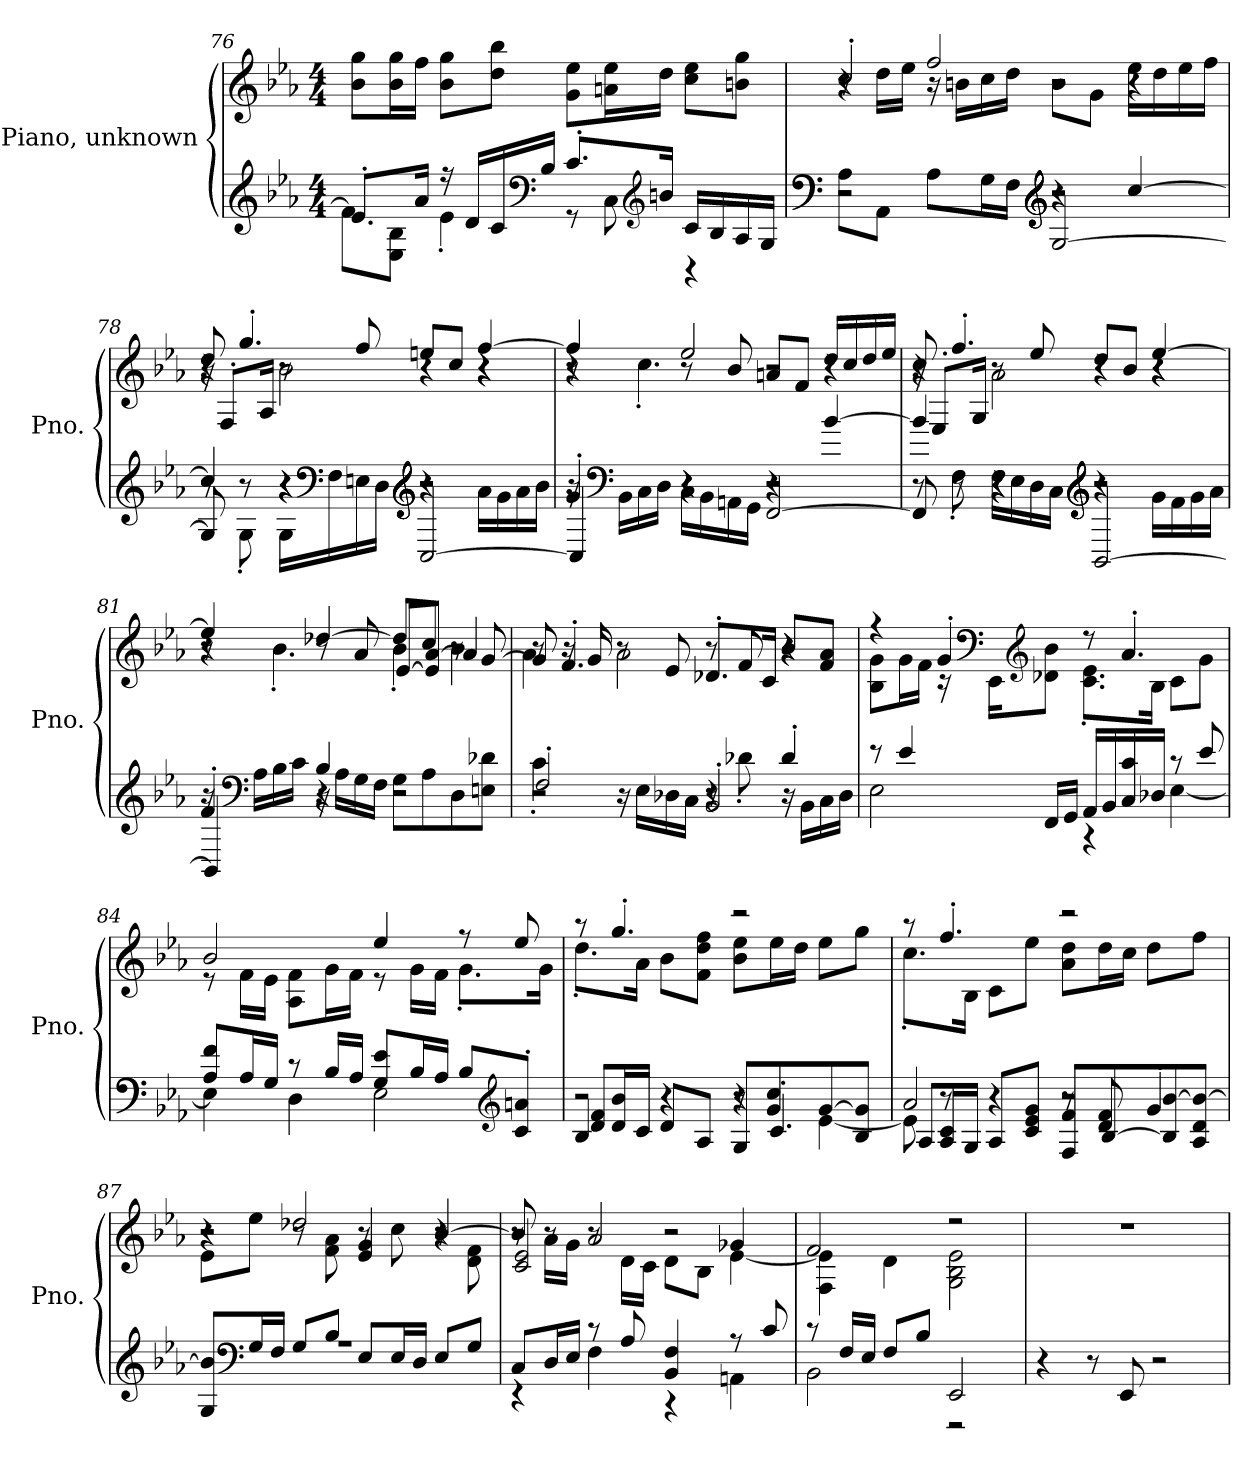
**kern	**kern
*part1	*part1
*staff2	*staff1
*I"Piano, unknown	*
*I'Pno.	*
*clefG2	*clefG2
*k[b-e-a-]	*k[b-e-a-]
*M4/4	*M4/4
=76	=76
*^	*
8.e-'/L	8f\L]	8b-\ 8gg\L
.	8E-\ 8B-\J	16b-\ 16gg\L
16a-/Jk	.	16ff\JJ
16r	4e-'\	8b-\ 8gg\L
16d/LL	.	.
16c/	.	8dd\ 8bb-\J
*clefF4	*	*
16B-/JJ	.	.
8.c'/L	8r	8g\ 8ee-\L
.	8C\	16an\ 16ee-\L
*clefG2	*	*
16bn/Jk	.	16dd\JJ
16c/LL	4r	8cc\ 8ee-\L
16B-/	.	.
16A-/	.	8bn\ 8gg\J
16G/JJ	.	.
*v	*v	*
!!LO:LB:g=z
=77	=77
*clefF4	*
*^	*^
*	*^	*	*^
2r	8A-\L	2r	4r	8r	2cc'/
.	8AA-\J	.	.	16dd\LL	.
.	.	.	.	16ee-\JJ	.
.	8A-\L	.	2ff/	16r	.
.	.	.	.	16bn\LL	.
.	16G\L	.	.	16cc\	.
.	16F\JJ	.	.	16dd\JJ	.
*clefG2	*	*	*	*	*
4r	2r	[2G/	.	8b\L	2r
.	.	.	.	8g\J	.
[4cc/	.	.	4r	16ee-\LL	.
.	.	.	.	16dd\	.
.	.	.	.	16ee-\	.
.	.	.	.	16ff\JJ	.
=78	=78	=78	=78	=78	=78
4cc/]	8r	8G/]	8dd/	4r	16r
.	.	.	.	.	8F'/L
.	8G'\	8r	4.gg'/	.	.
.	.	.	.	.	16A-/Jk
4r	16G\LL	4r	.	2b-\	8r
*clefF4	*	*	*	*	*
.	16F\	.	.	.	.
.	16En\	.	.	.	8ff/
.	16D\JJ	.	.	.	.
*clefG2	*	*	*	*	*
2r	4r	[2C/	4r	.	8een/L
.	.	.	.	.	8cc/J
.	16a-\LL	.	[4ff/	4r	4r
.	16g\	.	.	.	.
.	16a-\	.	.	.	.
.	16b-\JJ	.	.	.	.
!!LO:LB:g=z	!!	!!
=79	=79	=79	=79	=79	=79
4g'/	16r	4C/]	4ff/]	8r	4r
*clefF4	*	*	*	*	*
.	16BB-\LL	.	.	.	.
.	16C\	.	.	4.cc'\	.
.	16D\JJ	.	.	.	.
4r	16C\LL	4r	2ee-/	.	8r
.	16BB-\	.	.	.	.
.	16AAn\	.	.	.	8b-/
.	16GG\JJ	.	.	.	.
4r	2r	[2FF/	.	2r	8an/L
.	.	.	.	.	8f/J
[4b-/	.	.	4r	.	16dd/LL
.	.	.	.	.	16cc/
.	.	.	.	.	16dd/
.	.	.	.	.	16ee-/JJ
=80	=80	=80	=80	=80	=80
4b-/]	8r	8FF/]	8cc/	4r	16r
.	.	.	.	.	8E-'/L
.	8F'\	8r	4.ff'/	.	.
.	.	.	.	.	16G/Jk
4r	16F\LL	4r	.	2a-\	8r
.	16E-\	.	.	.	.
.	16D\	.	.	.	8ee-/
.	16C\JJ	.	.	.	.
*clefG2	*	*	*	*	*
2r	4r	[2BB-/	4r	.	8dd/L
.	.	.	.	.	8b-/J
.	16g\LL	.	[4ee-/	4r	4r
.	16f\	.	.	.	.
.	16g\	.	.	.	.
.	16a-\JJ	.	.	.	.
!!LO:LB:g=z	!!	!!
=81	=81	=81	=81	=81	=81
4f'/	16r	4BB-/]	4ee-/]	8r	4r
*clefF4	*	*	*	*	*
.	16A-\LL	.	.	.	.
.	16B-\	.	.	4.b-'\	.
.	16c\JJ	.	.	.	.
4B-/	16r	4r	[4dd-X/	.	8r
.	16A-\LL	.	.	.	.
.	16G\	.	.	.	8a-/
.	16F\JJ	.	.	.	.
2r	8G\L	2r	8dd-/L]	4b-'\	[8e-/L
.	8A-\	.	8cc/J	.	8e-/] [8a-/J
.	8D\	.	8r	4b-\	4a-/]
.	8En\ 8d-X\J	.	[8g/	.	.
=82	=82	=82	=82	=82	=82
2r	4c'\	2F'/	8g/]	4a-\	8r
.	.	.	4.f'/	.	16r
.	.	.	.	.	16g/
.	16r	.	.	2a-\	8r
.	16E-\LL	.	.	.	.
.	16D-X\	.	.	.	8e-/
.	16C\JJ	.	.	.	.
4r	8r	2BB-'/	8r	.	8.d-X'/L
.	8d-X'\	.	8f/	.	.
.	.	.	.	.	16c/Jk
4d-'/	16r	.	4r	4r	8b-/L
.	16BB-\LL	.	.	.	.
.	16C\	.	.	.	8f/ 8a-/J
.	16D-\JJ	.	.	.	.
*	*v	*v	*	*	*
*	*	*	*v	*v
!!LO:PB:g=z
=83	=83	=83	=83
8r	2E-\	4r	8B-\ 8g\L
4e-/	.	.	16g\L
.	.	.	16f\JJ
.	.	4g'/	16r
*	*	*clefF4	*
.	.	.	16EE-\KL
*	*	*clefG2	*
16FF/LL	.	.	8d-X\ 8b-\J
16GG/JJ	.	.	.
16AA-/LL	4r	8r	8.c\' 8.e-\'L
16BB-/	.	.	.
16C/ 16c/	.	4.a-'/	.
16D-X/JJ	.	.	16B-\Jk
8r	[4E-\	.	8c\L
8e-/	.	.	8g\J
=84	=84	=84	=84
8A-/ 8f/L	4E-\]	2b-/	8r
16A-/L	.	.	16f\LL
16G/JJ	.	.	16e-\JJ
8r	4D\	.	8A-\ 8f\L
16B-/LL	.	.	16g\L
16A-/JJ	.	.	16f\JJ
8G/ 8e-/L	2E-\	4ee-/	8r
16B-/L	.	.	16g\LL
16A-/JJ	.	.	16f\JJ
8B-/L	.	8r	8.g'\L
*clefG2	*	*	*
8c/' 8an/'J	.	8ee-/	.
.	.	.	16g\Jk
!!LO:LB:g=z	!!
=85	=85	=85	=85
*	*^	*	*
4B-/	2r	8d/ 8f/L	8r	8.dd'\L
.	.	16d/ 16b-/L	4.gg'/	.
.	.	16c/JJ	.	16a-\Jk
4r	.	8d/L	.	8b-\L
.	.	8A-/J	.	8f\ 8dd\ 8ff\J
8r	4r	8G/L	2r	8b-\ 8ee-\L
4.c'/	.	8g/ 8cc/	.	16ee-\L
.	.	.	.	16dd\JJ
.	[4e-\	[8g/	.	8ee-\L
.	.	8B-/ 8g/]J	.	8gg\J
=86	=86	=86	=86	=86
2a-/	8e-\]	8A-/L	8r	8.cc'\L
.	8r	16A-/ 16c/L	4.ff'/	.
.	.	16G/JJ	.	16B-\Jk
.	4r	8A-/L	.	8c\L
.	.	8c/ 8e-/ 8g/J	.	8ee-\J
8r	2r	8F/ 8f/L	2r	8a-\ 8dd\L
8d/ 8f/	.	[8B-/	.	16dd\L
.	.	.	.	16cc\JJ
4g'/	.	8B-/] [8b-/	.	8dd\L
.	.	8A-/ 8d/ 8b-/_J	.	8ff\J
*	*v	*v	*	*
=87	=87	=87	=87
*	*	*	*^
1r	8G/ 8b-/]L	4r	8e-\L	2r
*clefF4	*	*	*	*
.	16G/L	.	8ee-\J	.
.	16F/JJ	.	.	.
.	8G/L	2dd-X/	8r	.
.	8B-/J	.	8f\ 8a-\	.
.	8E-/L	.	8r	4e-/ 4g/
.	16E-/L	.	8cc\	.
.	16D/JJ	.	.	.
.	8E-/L	[4b-/	8r	4r
.	8G/J	.	8d\ 8f\	.
!!LO:LB:g=z	!!	!!
=88	=88	=88	=88	=88
8C/L	4r	8b-/]	8r	2c/ 2e-/
16D/L	.	8r	16a-\LL	.
16E-/JJ	.	.	16g\JJ	.
8r	4F\	2a-/	8r	.
8A-/	.	.	16d\LL	.
.	.	.	16c\JJ	.
4BB-/ 4F/	4r	.	8d\L	2r
.	.	.	8B-\J	.
8r	4AAn\	4g-X/	[4e-\	.
8c/	.	.	.	.
*	*	*	*v	*v
=89	=89	=89	=89
8r	2BB-\	2f/	4F\ 4e-\]
16F/LL	.	.	.
16E-/JJ	.	.	.
8F/L	.	.	4d\
8B-/J	.	.	.
2EE-/	2r	2r	2G\ 2B-\ 2e-\
*v	*v	*	*
*	*v	*v
=90	=90
4r	1r
8r	.
8EE-/	.
2r	.
=	=
*-	*-
